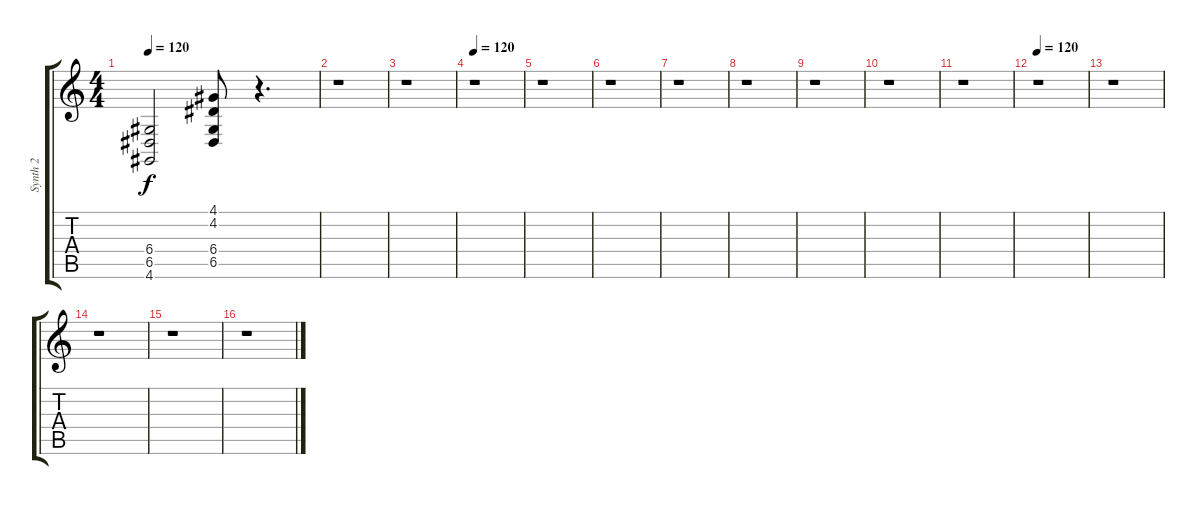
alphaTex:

\track ("Synth 2" "Synth 2") {instrument choiraahs}
\staff {score tabs}
\tuning (E4 B3 G3 D3 A2 E2) {hide}
\ts (4 4)
\tempo 120
\clef g2
\ks c
(6.4 6.5 4.6).2{dy f} (4.1 4.2 6.4 6.5).8 r.4{d} |
r.1 |
r.1 |
\tempo 120
r.1 |
r.1 |
r.1 |
r.1 |
r.1 |
r.1 |
r.1 |
r.1 |
\tempo 120
r.1 |
r.1 |
r.1 |
r.1 |
r.1
